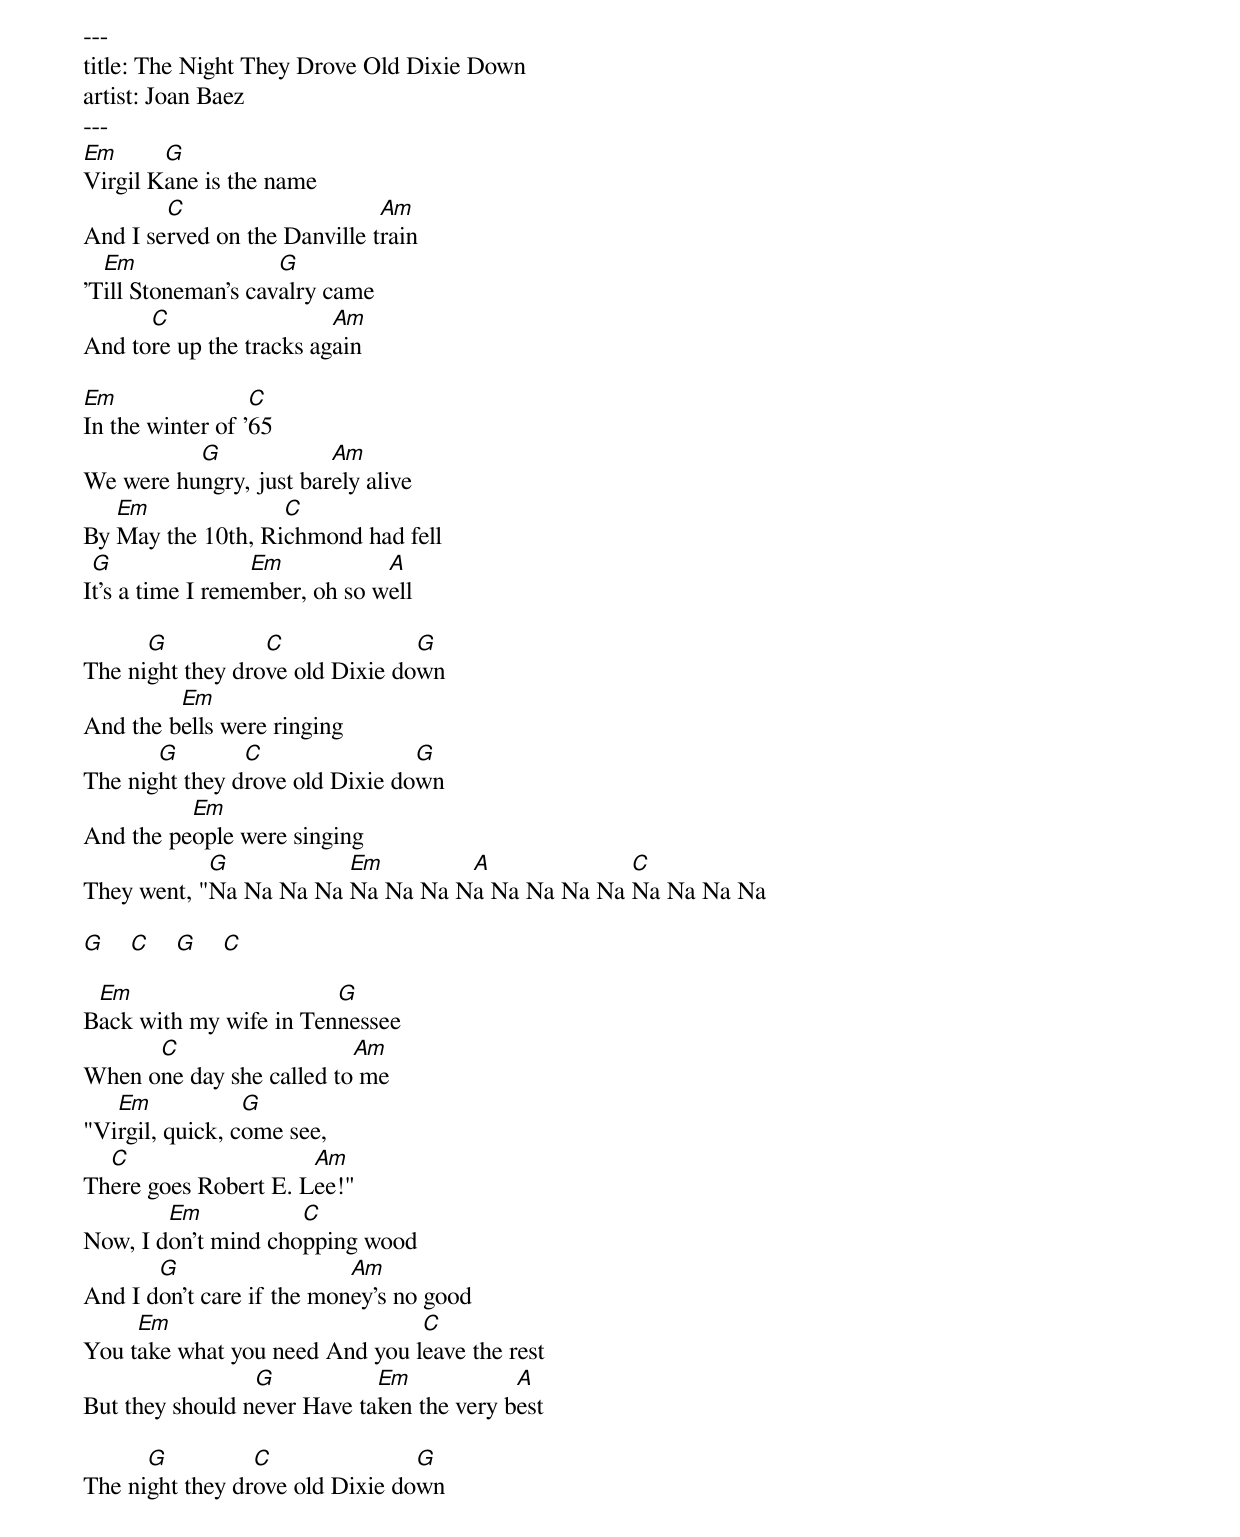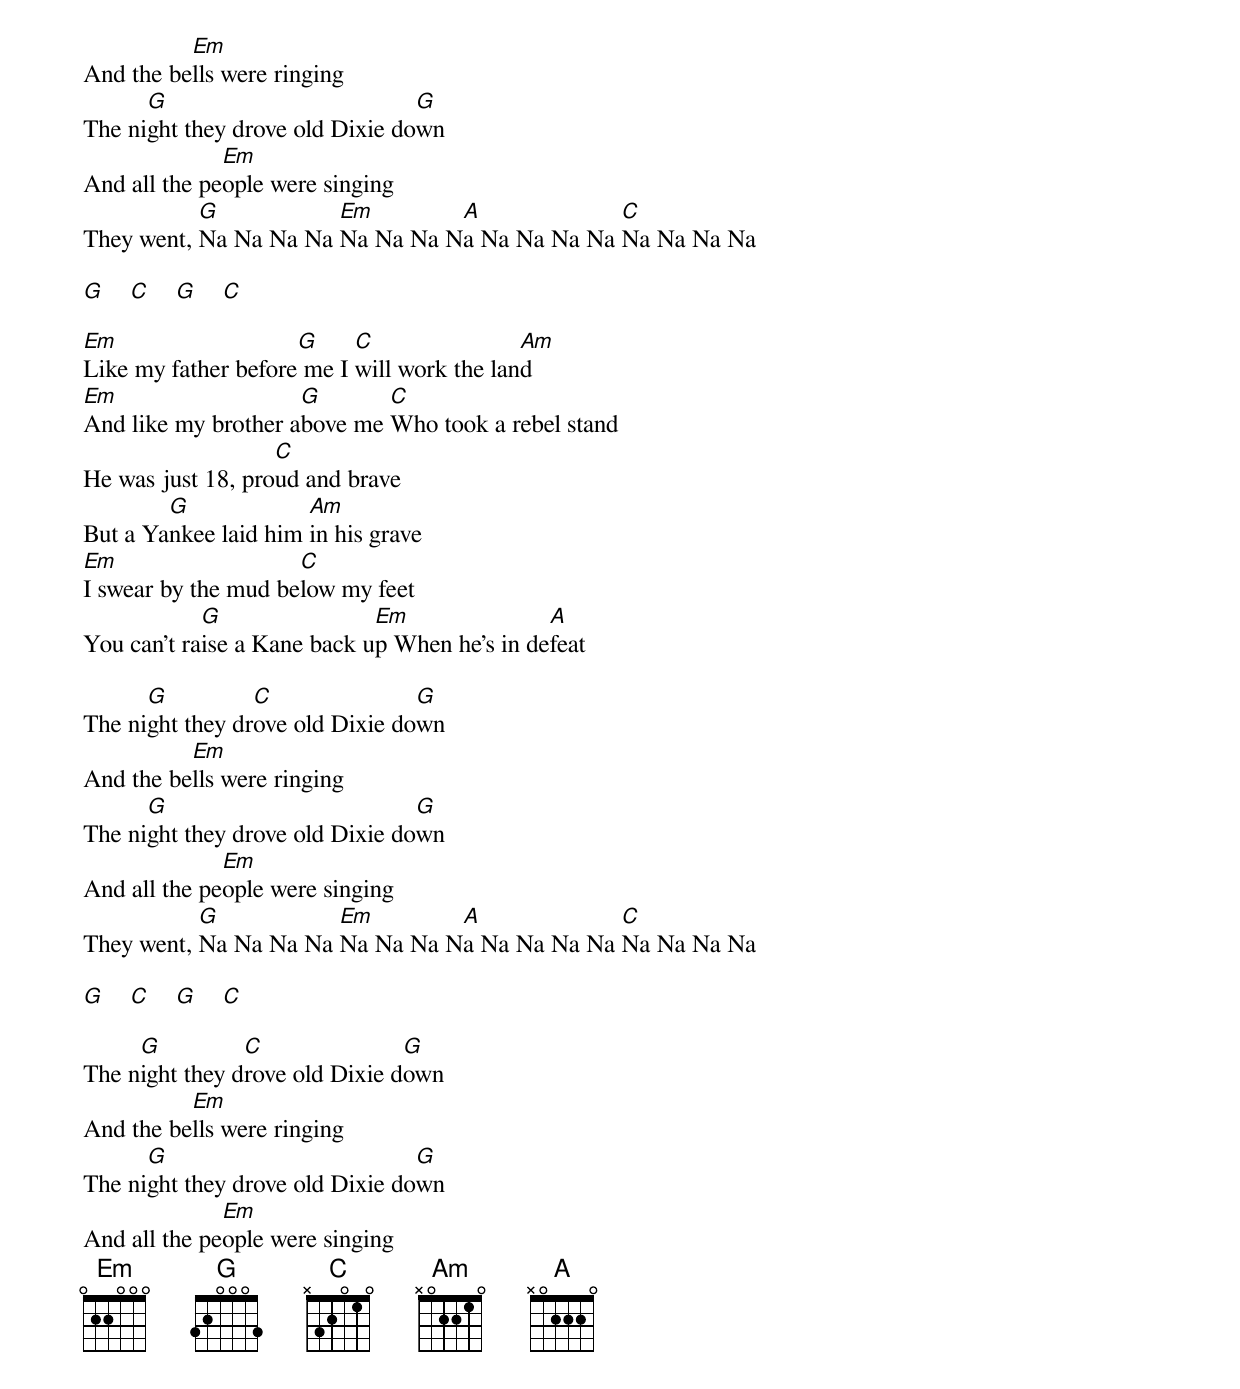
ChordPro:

---
title: The Night They Drove Old Dixie Down
artist: Joan Baez
---
[Em]Virgil K[G]ane is the name
And I se[C]rved on the Danville t[Am]rain
'T[Em]ill Stoneman's cav[G]alry came
And to[C]re up the tracks ag[Am]ain

[Em]In the winter of '[C]65
We were hu[G]ngry, just bar[Am]ely alive
By [Em]May the 10th, Ri[C]chmond had fell
I[G]t's a time I reme[Em]mber, oh so w[A]ell

The ni[G]ght they dro[C]ve old Dixie do[G]wn
And the b[Em]ells were ringing
The nig[G]ht they d[C]rove old Dixie do[G]wn
And the pe[Em]ople were singing
They went, "[G]Na Na Na Na [Em]Na Na Na N[A]a Na Na Na Na [C]Na Na Na Na

[G]    [C]    [G]    [C]

B[Em]ack with my wife in Ten[G]nessee
When o[C]ne day she called to[Am] me
"Vi[Em]rgil, quick, c[G]ome see,
Th[C]ere goes Robert E. L[Am]ee!"
Now, I d[Em]on't mind cho[C]pping wood
And I d[G]on't care if the mon[Am]ey's no good
You t[Em]ake what you need And you l[C]eave the rest
But they should n[G]ever Have ta[Em]ken the very b[A]est

The ni[G]ght they dr[C]ove old Dixie do[G]wn
And the be[Em]lls were ringing
The ni[G]ght they drove old Dixie do[G]wn
And all the pe[Em]ople were singing
They went, [G]Na Na Na Na [Em]Na Na Na N[A]a Na Na Na Na [C]Na Na Na Na

[G]    [C]    [G]    [C]

[Em]Like my father before[G] me I [C]will work the lan[Am]d
[Em]And like my brother a[G]bove me [C]Who took a rebel stand
He was just 18, pro[C]ud and brave
But a Ya[G]nkee laid him [Am]in his grave
[Em]I swear by the mud be[C]low my feet
You can't ra[G]ise a Kane back u[Em]p When he's in de[A]feat

The ni[G]ght they dr[C]ove old Dixie do[G]wn
And the be[Em]lls were ringing
The ni[G]ght they drove old Dixie do[G]wn
And all the pe[Em]ople were singing
They went, [G]Na Na Na Na [Em]Na Na Na N[A]a Na Na Na Na [C]Na Na Na Na

[G]    [C]    [G]    [C]

The n[G]ight they d[C]rove old Dixie d[G]own
And the be[Em]lls were ringing
The ni[G]ght they drove old Dixie do[G]wn
And all the pe[Em]ople were singing
